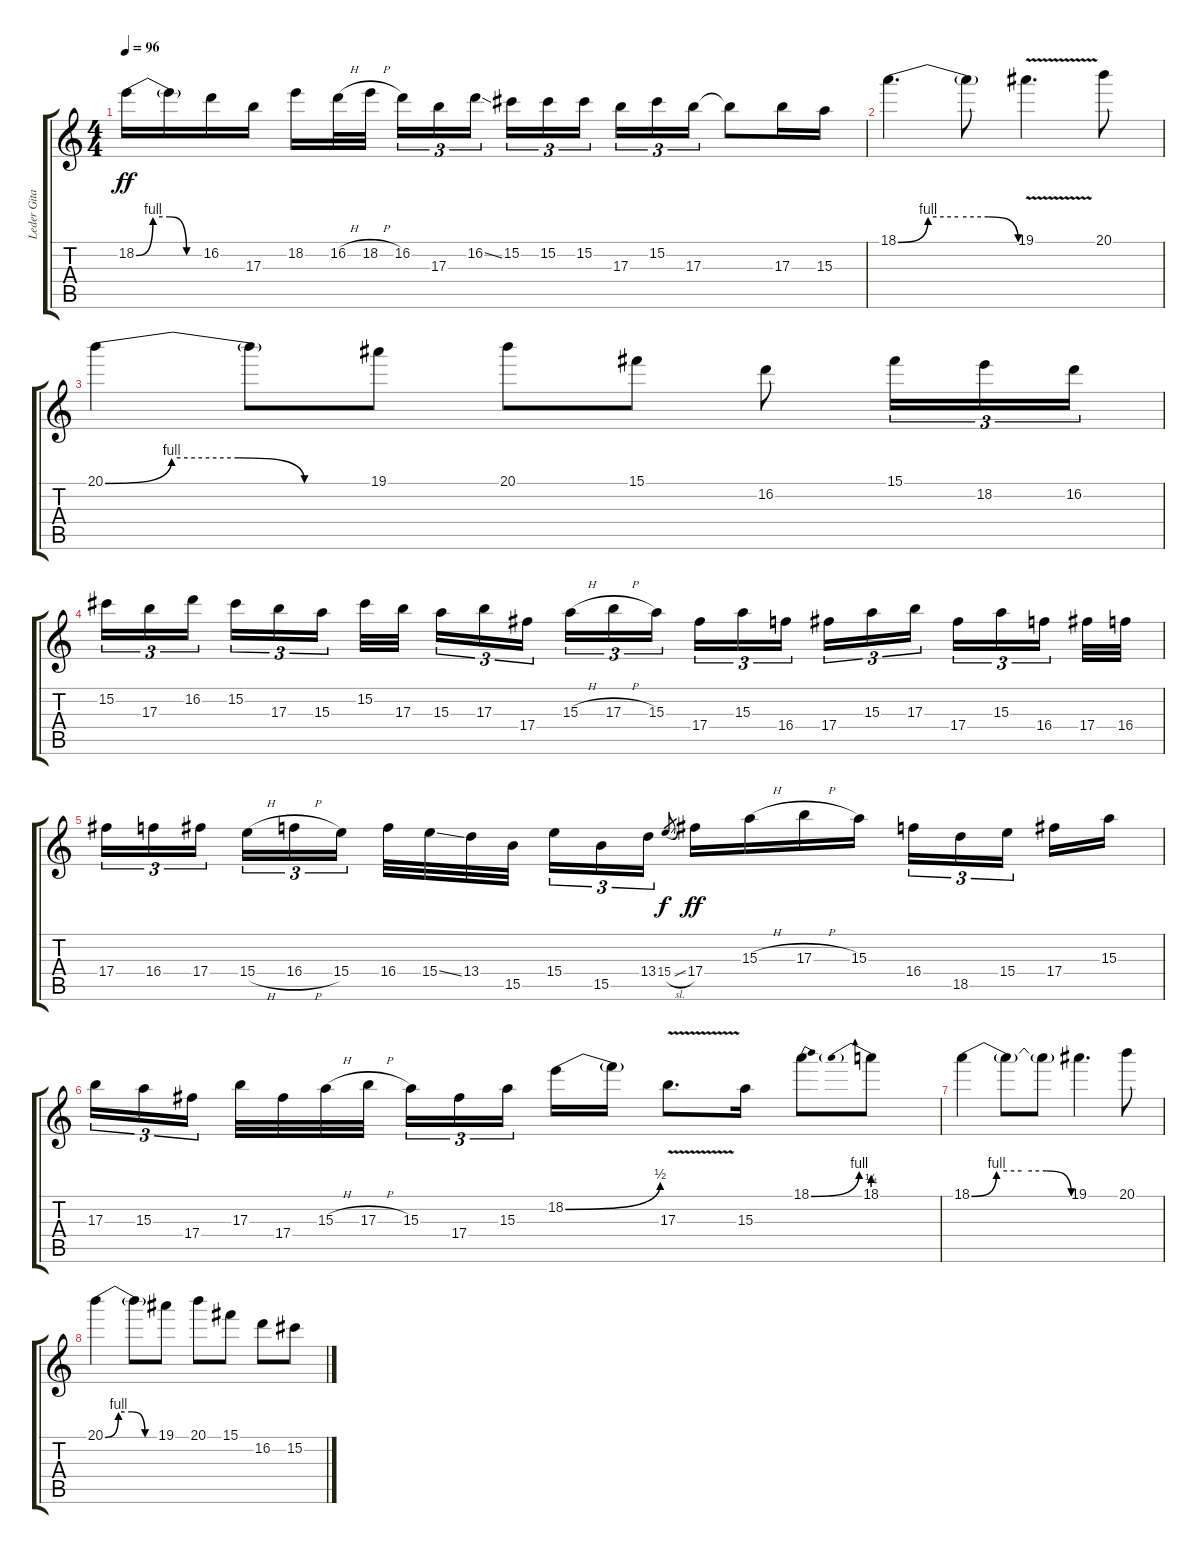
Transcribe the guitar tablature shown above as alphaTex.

\track ("Leder Gitar" "Leder Gita") {instrument overdrivenguitar}
\staff {score tabs}
\tuning (Eb4 Bb3 Gb3 Db3 Ab2 Eb2) {hide}
\ts (4 4)
\tempo 96
\clef g2
\ks c
18.2{be (custom 0 0 15 4 30 4 45 0 60 0)}.16{dy ff} 18.2{t}.16 16.2.16 17.3.16 18.2.16 16.2{h}.32 18.2{h}.32{beam splitsecondary} 16.2.16{tu (3 2)} 17.3.16{tu (3 2)} 16.2{ss}.16{tu (3 2)} 15.2.16{tu (3 2)} 15.2.16{tu (3 2)} 15.2.16{tu (3 2) beam splitsecondary} 17.3.16{tu (3 2)} 15.2.16{tu (3 2)} 17.3.16{tu (3 2)} 17.3{t}.8 17.3.16 15.3.16 |
18.1{be (custom 0 0 15 4 30 4 45 4 60 0)}.4{d} 18.1{t}.8 19.1{v}.4{d} 20.1.8 |
20.1{be (custom 0 0 15 4 30 4 45 0 60 0)}.4 20.1{t}.8 19.1.8 20.1.8 15.1.8 16.2.8 15.1.16{tu (3 2)} 18.2.16{tu (3 2)} 16.2.16{tu (3 2)} |
15.2.16{tu (3 2)} 17.3.16{tu (3 2)} 16.2.16{tu (3 2) beam splitsecondary} 15.2.16{tu (3 2)} 17.3.16{tu (3 2)} 15.3.16{tu (3 2)} 15.2.32 17.3.32{beam splitsecondary} 15.3.16{tu (3 2)} 17.3.16{tu (3 2)} 17.4.16{tu (3 2) beam splitsecondary} 15.3{h}.16{tu (3 2)} 17.3{h}.16{tu (3 2)} 15.3.16{tu (3 2) beam splitsecondary} 17.4.16{tu (3 2)} 15.3.16{tu (3 2)} 16.4.16{tu (3 2) beam splitsecondary} 17.4.16{tu (3 2)} 15.3.16{tu (3 2)} 17.3.16{tu (3 2) beam splitsecondary} 17.4.16{tu (3 2)} 15.3.16{tu (3 2)} 16.4.16{tu (3 2) beam splitsecondary} 17.4.32 16.4.32 |
17.4.16{tu (3 2)} 16.4.16{tu (3 2)} 17.4.16{tu (3 2) beam splitsecondary} 15.4{h}.16{tu (3 2)} 16.4{h}.16{tu (3 2)} 15.4.16{tu (3 2)} 16.4.32 15.4{ss}.32 13.4.32 15.5.32{beam splitsecondary} 15.4.16{tu (3 2)} 15.5.16{tu (3 2)} 13.4.16{tu (3 2)} 15.4{sl}.8{gr dy f} 17.4.16{dy ff} 15.3{h}.16 17.3{h}.16 15.3.16 16.4.16{tu (3 2)} 18.5.16{tu (3 2)} 15.4.16{tu (3 2) beam splitsecondary} 17.4.16 15.3.16 |
17.3.16{tu (3 2)} 15.3.16{tu (3 2)} 17.4.16{tu (3 2) beam splitsecondary} 17.3.32 17.4.32 15.3{h}.32 17.3{h}.32 15.3.16{tu (3 2)} 17.4.16{tu (3 2)} 15.3.16{tu (3 2) beam splitsecondary} 18.2{be (bend 0 0 60 2)}.16 18.2{t}.16 17.3{v}.8{d} 15.3.16 18.1{be (bend 0 0 60 4)}.8 18.1{be (prebend 0 1 60 1)}.8 |
18.1{be (custom 0 0 15 4 30 4 45 4 60 0)}.4 18.1{t}.8 18.1{t}.8 19.1.4{d} 20.1.8 |
20.1{be (custom 0 0 15 4 30 4 45 0 60 0)}.4 20.1{t}.8 19.1.8 20.1.8 15.1.8 16.2.8 15.2.8
